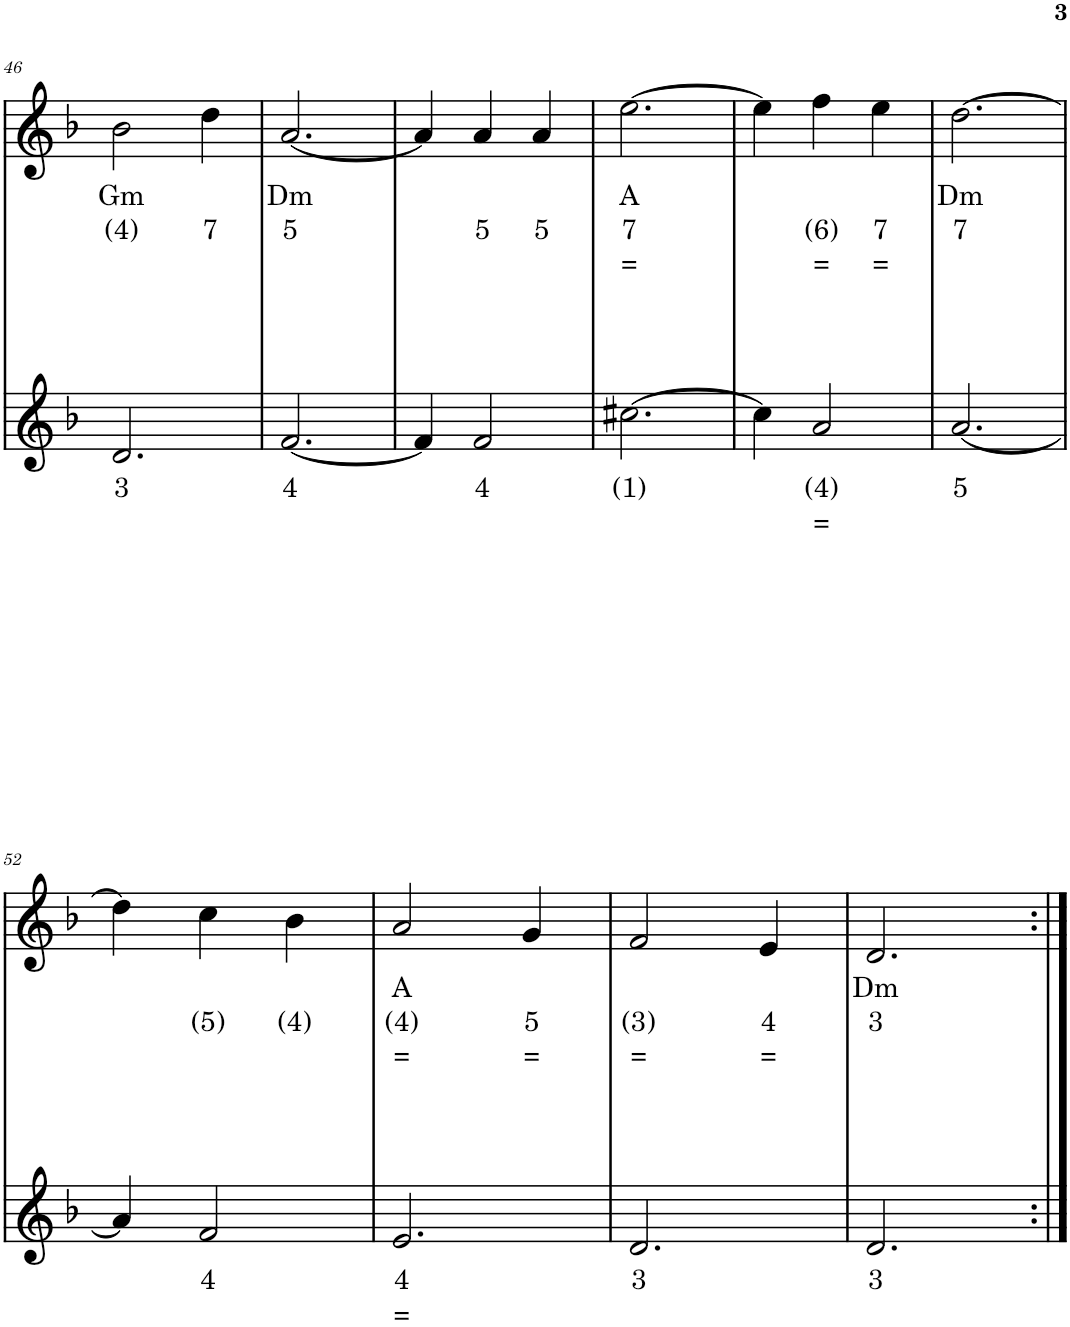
**kern	**text	**text	**kern	**text	**text	**text
*part2	*part2	*part2	*part1	*part1	*part1	*part1
*staff2	*staff2	*staff2	*staff1	*staff1	*staff1	*staff1
*I"Viool	*	*	*I"Piano	*	*	*
!!LO:PB:g=z
*clefG2	*	*	*clefG2	*	*	*
*k[b-]	*	*	*k[b-]	*	*	*
*M3/4	*	*	*M3/4	*	*	*
=46	=46	=46	=46	=46	=46	=46
!	!LO:LY:b	!	!	!LO:LY:b	!LO:LY:b	!
2.d/	3	.	2b-\	Gm	(4)	.
!	!	!	!	!	!LO:LY:b	!
.	.	.	4dd\	.	7	.
=47	=47	=47	=47	=47	=47	=47
!	!LO:LY:b	!	!	!LO:LY:b	!LO:LY:b	!
[2.f/	4	.	[2.a/	Dm	5	.
=48	=48	=48	=48	=48	=48	=48
4f/]	.	.	4a/]	.	.	.
!	!LO:LY:b	!	!	!	!LO:LY:b	!
2f/	4	.	4a/	.	5	.
!	!	!	!	!	!LO:LY:b	!
.	.	.	4a/	.	5	.
=49	=49	=49	=49	=49	=49	=49
!	!LO:LY:b	!	!	!LO:LY:b	!LO:LY:b	!LO:LY:b
[2.cc#X\	(1)	.	[2.ee\	A	7	=
=50	=50	=50	=50	=50	=50	=50
4cc#\]	.	.	4ee\]	.	.	.
!	!LO:LY:b	!LO:LY:b	!	!	!LO:LY:b	!LO:LY:b
2a/	(4)	=	4ff\	.	(6)	=
!	!	!	!	!	!LO:LY:b	!LO:LY:b
.	.	.	4ee\	.	7	=
=51	=51	=51	=51	=51	=51	=51
!	!LO:LY:b	!	!	!LO:LY:b	!LO:LY:b	!
[2.a/	5	.	[2.dd\	Dm	7	.
!!LO:LB:g=z
=52	=52	=52	=52	=52	=52	=52
4a/]	.	.	4dd\]	.	.	.
!	!LO:LY:b	!	!	!	!LO:LY:b	!
2f/	4	.	4cc\	.	(5)	.
!	!	!	!	!	!LO:LY:b	!
.	.	.	4b-\	.	(4)	.
=53	=53	=53	=53	=53	=53	=53
!	!LO:LY:b	!LO:LY:b	!	!LO:LY:b	!LO:LY:b	!LO:LY:b
2.e/	4	=	2a/	A	(4)	=
!	!	!	!	!	!LO:LY:b	!LO:LY:b
.	.	.	4g/	.	5	=
=54	=54	=54	=54	=54	=54	=54
!	!LO:LY:b	!	!	!	!LO:LY:b	!LO:LY:b
2.d/	3	.	2f/	.	(3)	=
!	!	!	!	!	!LO:LY:b	!LO:LY:b
.	.	.	4e/	.	4	=
=55	=55	=55	=55	=55	=55	=55
!	!LO:LY:b	!	!	!LO:LY:b	!LO:LY:b	!
2.d/	3	.	2.d/	Dm	3	.
=:|!	=:|!	=:|!	=:|!	=:|!	=:|!	=:|!
*-	*-	*-	*-	*-	*-	*-
